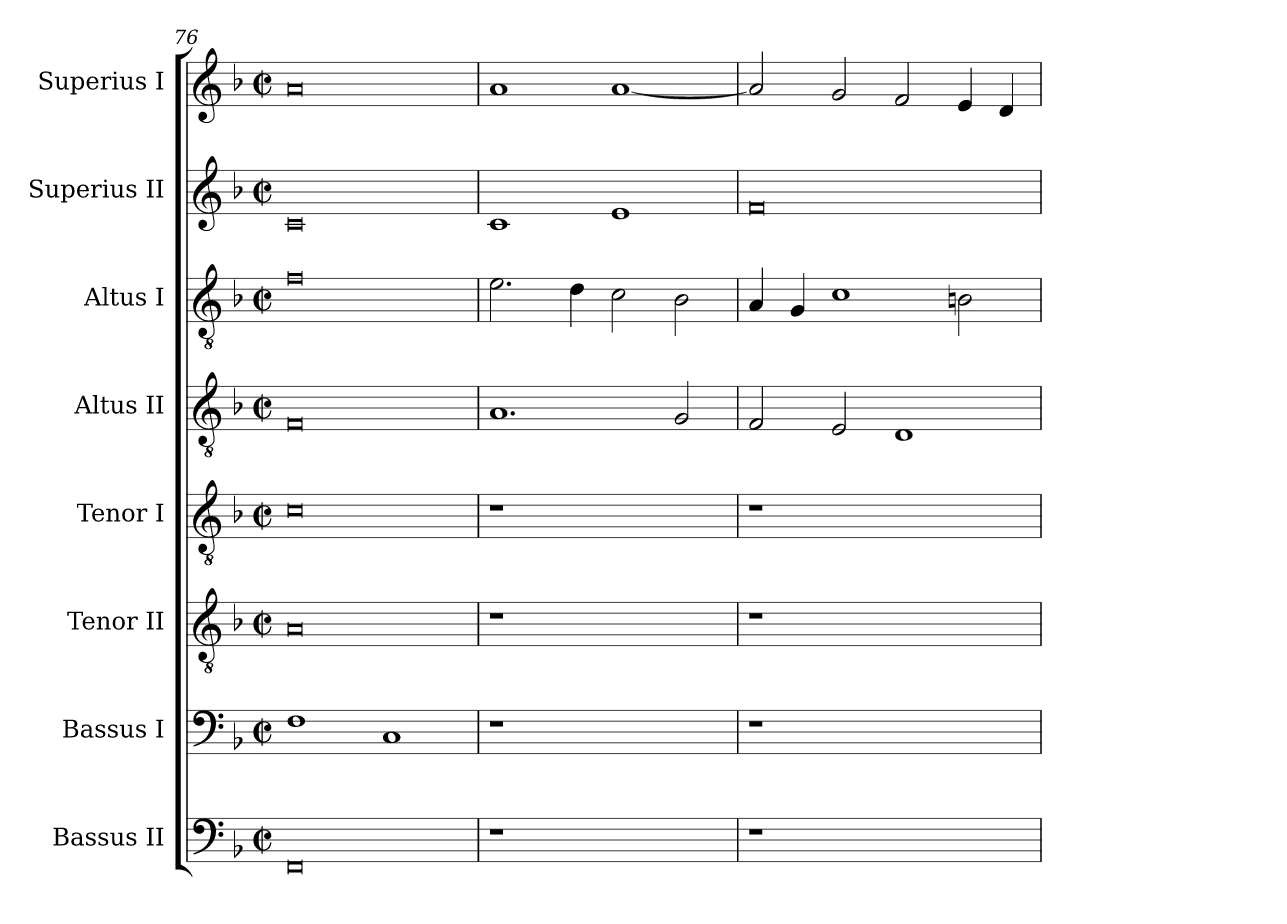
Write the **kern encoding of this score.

**kern	**kern	**kern	**kern	**kern	**kern	**kern	**kern
*part8	*part7	*part6	*part5	*part4	*part3	*part2	*part1
*staff8	*staff7	*staff6	*staff5	*staff4	*staff3	*staff2	*staff1
*I"Bassus II	*I"Bassus I	*I"Tenor II	*I"Tenor I	*I"Altus II	*I"Altus I	*I"Superius II	*I"Superius I
*I'B.s.	*	*	*	*I'A.s.	*	*I'S.s.	*I'S.p.
*clefF4	*clefF4	*clefGv2	*clefGv2	*clefGv2	*clefGv2	*clefG2	*clefG2
*	*	*ITrd7c12	*ITrd7c12	*ITrd7c12	*ITrd7c12	*	*
*k[b-]	*k[b-]	*k[b-]	*k[b-]	*k[b-]	*k[b-]	*k[b-]	*k[b-]
*F:	*F:	*F:	*F:	*F:	*F:	*F:	*F:
*M2/2	*M2/2	*M2/2	*M2/2	*M2/2	*M2/2	*M2/2	*M2/2
*met(c|)	*met(c|)	*met(c|)	*met(c|)	*met(c|)	*met(c|)	*met(c|)	*met(c|)
=76	=76	=76	=76	=76	=76	=76	=76
0FFi	1Fi	0AAi	0Ci	0FFi	0Fi	0ci	0ai
.	1Ci	.	.	.	.	.	.
=77	=77	=77	=77	=77	=77	=77	=77
!LO:N:vis=1	!LO:N:vis=1	!LO:N:vis=1	!LO:N:vis=1	!	!	!	!
1r	1r	1r	1r	1.AAi	2.Ei\	1ci	1ai
.	.	.	.	.	4Di\	.	.
1ryy	1ryy	1ryy	1ryy	.	2Ci\	1ei	[<1ai
.	.	.	.	2GGi/	2BB-i\	.	.
=78	=78	=78	=78	=78	=78	=78	=78
!LO:N:vis=1	!LO:N:vis=1	!LO:N:vis=1	!LO:N:vis=1	!	!	!	!
1r	1r	1r	1r	2FFi/	4AAi/	0fi	2ai/]
.	.	.	.	.	4GGi/	.	.
.	.	.	.	2EEi/	1Ci	.	2gi/
1ryy	1ryy	1ryy	1ryy	1DDi	.	.	2fi/
.	.	.	.	.	2BBni\	.	4ei/
.	.	.	.	.	.	.	4di/
=	=	=	=	=	=	=	=
*-	*-	*-	*-	*-	*-	*-	*-
